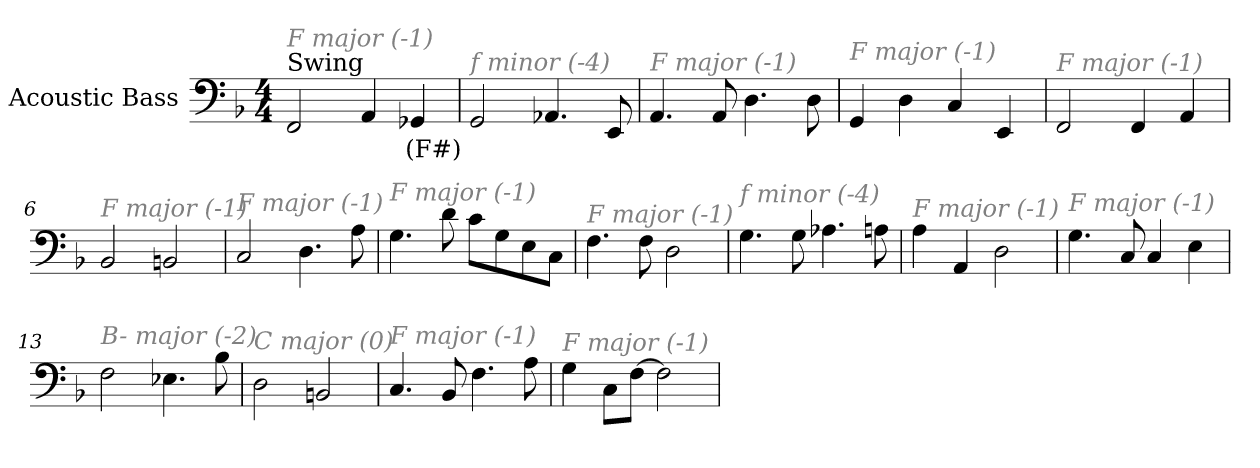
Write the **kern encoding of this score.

**kern	**text
*part1	*part1
*staff1	*staff1
*I"Acoustic Bass	*
*clefF4	*
*ITrd7c12	*
*k[b-]	*
*F:	*
*M4/4	*
=1	=1
!LO:TX:a:t=Swing	!
!LO:TX:i:color=#808080:t=F major (-1)	!
2FFF	.
4AAA	.
4GGG-Xi	(F#)
=2	=2
!LO:TX:i:color=#808080:t=f minor (-4)	!
2GGG	.
4.AAA-X	.
8EEE	.
=3	=3
!LO:TX:i:color=#808080:t=F major (-1)	!
4.AAA	.
8AAA	.
4.DD	.
8DD	.
=4	=4
!LO:TX:i:color=#808080:t=F major (-1)	!
4GGG	.
4DD	.
4CC	.
4EEE	.
=5	=5
!LO:TX:i:color=#808080:t=F major (-1)	!
2FFF	.
4FFF	.
4AAA	.
=6	=6
!LO:TX:i:color=#808080:t=F major (-1)	!
2BBB-	.
2BBBn	.
=7	=7
!LO:TX:i:color=#808080:t=F major (-1)	!
2CC	.
4.DD	.
8AA	.
=8	=8
!LO:TX:i:color=#808080:t=F major (-1)	!
4.GG	.
8D	.
8CL	.
8GG	.
8EE	.
8CCJ	.
=9	=9
!LO:TX:i:color=#808080:t=F major (-1)	!
4.FF	.
8FF	.
2DD	.
=10	=10
!LO:TX:i:color=#808080:t=f minor (-4)	!
4.GG	.
8GG	.
4.AA-X	.
8AAn	.
=11	=11
!LO:TX:i:color=#808080:t=F major (-1)	!
4AA	.
4AAA	.
2DD	.
=12	=12
!LO:TX:i:color=#808080:t=F major (-1)	!
4.GG	.
8CC	.
4CC	.
4EE	.
=13	=13
!LO:TX:i:color=#808080:t=B- major (-2)	!
2FF	.
4.EE-X	.
8BB-	.
=14	=14
!LO:TX:i:color=#808080:t=C major (0)	!
2DD	.
2BBBn	.
=15	=15
!LO:TX:i:color=#808080:t=F major (-1)	!
4.CC	.
8BBB-	.
4.FF	.
8AA	.
=16	=16
!LO:TX:i:color=#808080:t=F major (-1)	!
4GG	.
8CCL	.
[8FFJ	.
2FF]	.
=	=
*-	*-
